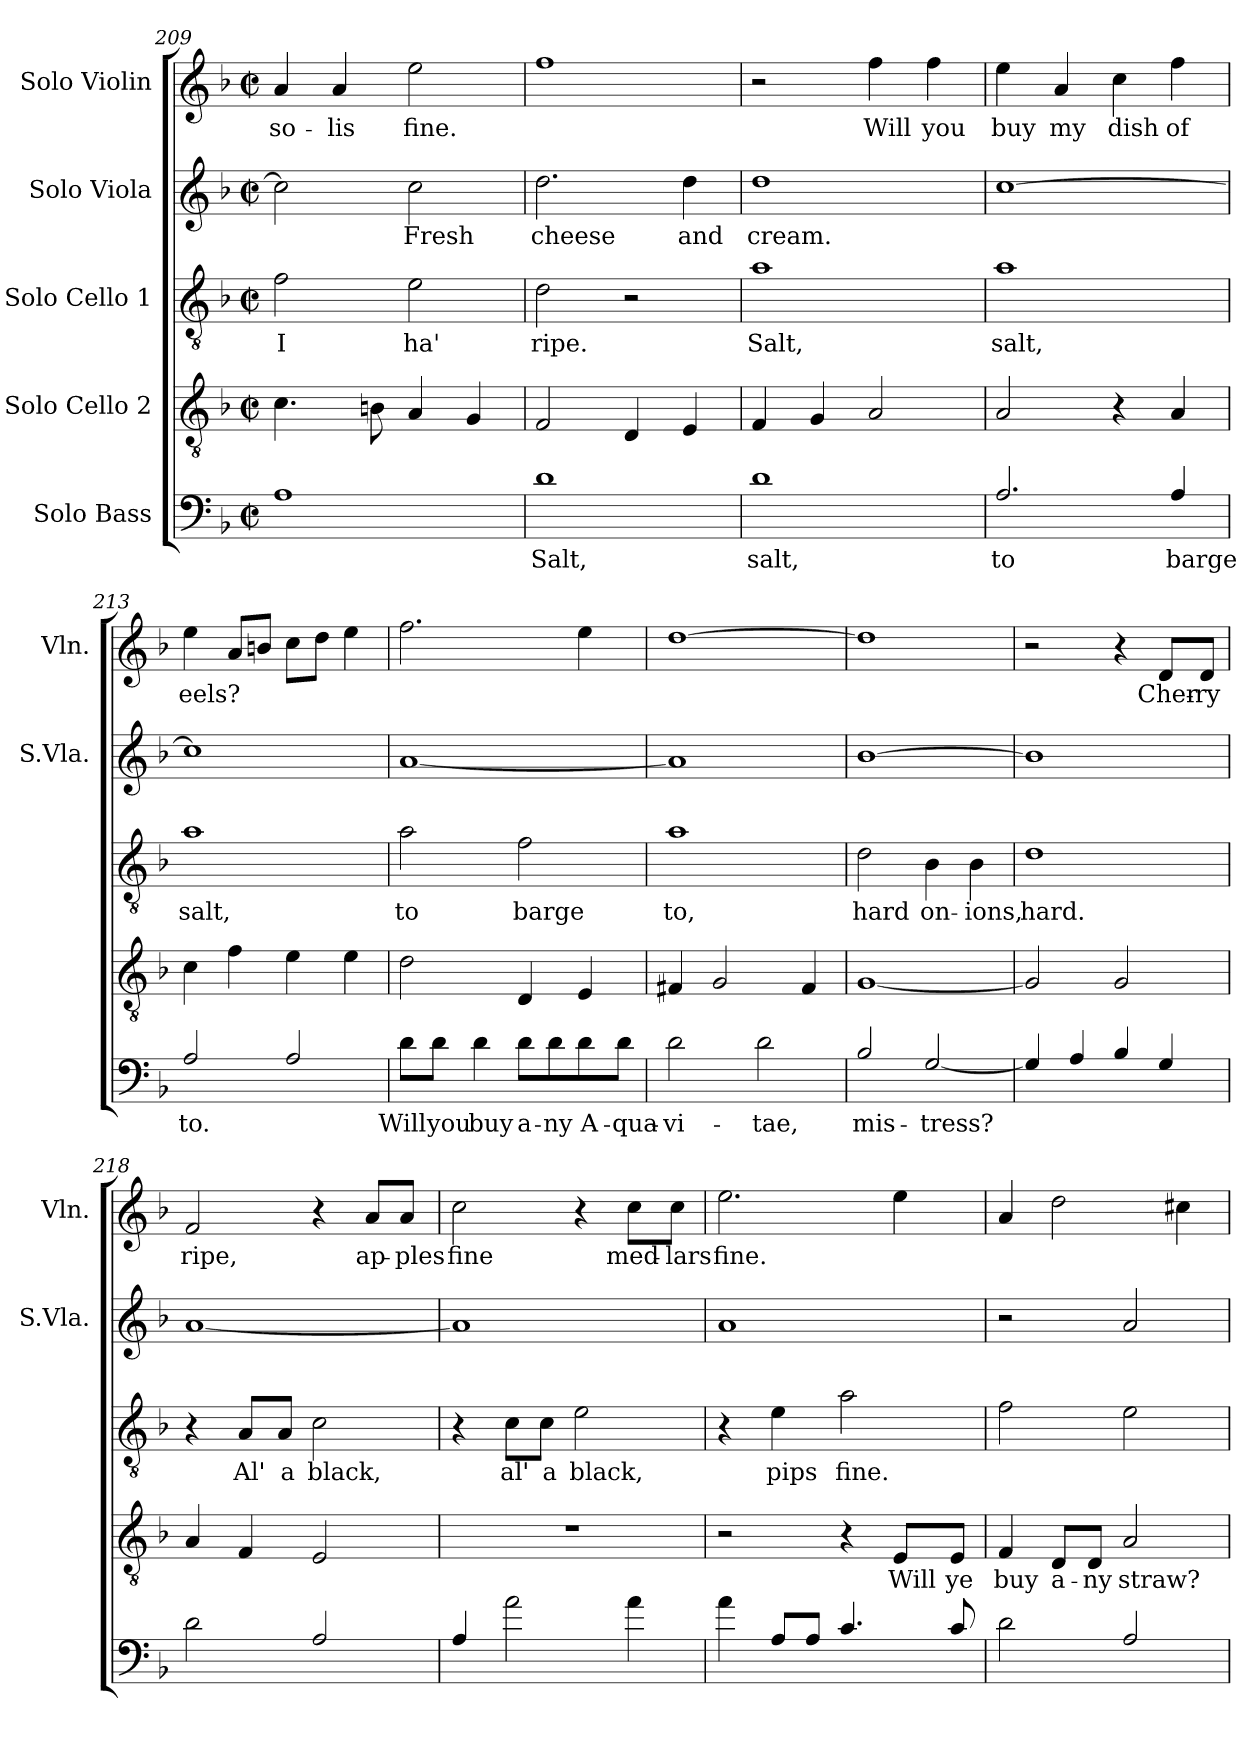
**kern	**text	**kern	**text	**kern	**text	**kern	**text	**kern	**text
*part5	*part5	*part4	*part4	*part3	*part3	*part2	*part2	*part1	*part1
*staff5	*staff5	*staff4	*staff4	*staff3	*staff3	*staff2	*staff2	*staff1	*staff1
*I"Solo Bass	*	*I"Solo Cello 2	*	*I"Solo Cello 1	*	*I"Solo Viola	*	*I"Solo Violin	*
*	*	*	*	*	*	*I'S.Vla.	*	*I'Vln.	*
*clefF4	*	*clefGv2	*	*clefGv2	*	*clefG2	*	*clefG2	*
*ITrd7c12	*	*	*	*	*	*	*	*	*
*k[b-]	*	*k[b-]	*	*k[b-]	*	*k[b-]	*	*k[b-]	*
*F:	*	*F:	*	*F:	*	*F:	*	*F:	*
*M2/2	*	*M2/2	*	*M2/2	*	*M2/2	*	*M2/2	*
*met(c|)	*	*met(c|)	*	*met(c|)	*	*met(c|)	*	*met(c|)	*
=209	=209	=209	=209	=209	=209	=209	=209	=209	=209
1AA	.	4.c\	.	2f\	I	2cc\]	.	4a/	-so-
.	.	.	.	.	.	.	.	4a/	-lis
.	.	8Bn\	.	.	.	.	.	.	.
.	.	4A/	.	2e\	ha'	2cc\	Fresh	2ee\	fine.
.	.	4G/	.	.	.	.	.	.	.
=210	=210	=210	=210	=210	=210	=210	=210	=210	=210
1D	Salt,	2F/	.	2d\	ripe.	2.dd\	cheese	1ff	.
.	.	4D/	.	2r	.	.	.	.	.
.	.	4E/	.	.	.	4dd\	and	.	.
=211	=211	=211	=211	=211	=211	=211	=211	=211	=211
1D	salt,	4F/	.	1a	Salt,	1dd	cream.	2r	.
.	.	4G/	.	.	.	.	.	.	.
.	.	2A/	.	.	.	.	.	4ff\	Will
.	.	.	.	.	.	.	.	4ff\	you
=212	=212	=212	=212	=212	=212	=212	=212	=212	=212
2.AA/	to	2A/	.	1a	salt,	[1cc	.	4ee\	buy
.	.	.	.	.	.	.	.	4a/	my
.	.	4r	.	.	.	.	.	4cc\	dish
4AA/	barge	4A/	.	.	.	.	.	4ff\	of
!!LO:LB:g=z
=213	=213	=213	=213	=213	=213	=213	=213	=213	=213
2AA/	to.	4c\	.	1a	salt,	1cc]	.	4ee\	eels?
.	.	4f\	.	.	.	.	.	8a/L	.
.	.	.	.	.	.	.	.	8bn/J	.
2AA/	.	4e\	.	.	.	.	.	8cc\L	.
.	.	.	.	.	.	.	.	8dd\J	.
.	.	4e\	.	.	.	.	.	4ee\	.
=214	=214	=214	=214	=214	=214	=214	=214	=214	=214
8D\L	Will	2d\	.	2a\	to	[1a	.	2.ff\	.
8D\J	you	.	.	.	.	.	.	.	.
4D\	buy	.	.	.	.	.	.	.	.
8D\L	a-	4D/	.	2f\	barge	.	.	.	.
8D\	-ny	.	.	.	.	.	.	.	.
8D\	A-	4E/	.	.	.	.	.	4ee\	.
8D\J	-qua-	.	.	.	.	.	.	.	.
=215	=215	=215	=215	=215	=215	=215	=215	=215	=215
2D\	-vi-	4F#X/	.	1a	to,	1a]	.	[1dd	.
.	.	2G/	.	.	.	.	.	.	.
2D\	-tae,	.	.	.	.	.	.	.	.
.	.	4F#/	.	.	.	.	.	.	.
=216	=216	=216	=216	=216	=216	=216	=216	=216	=216
2BB-/	mis-	[1G	.	2d\	hard	[1b-	.	1dd]	.
[2GG/	-tress?	.	.	4B-\	on-	.	.	.	.
.	.	.	.	4B-\	-ions,	.	.	.	.
=217	=217	=217	=217	=217	=217	=217	=217	=217	=217
4GG/]	.	2G/]	.	1d	hard.	1b-]	.	2r	.
4AA/	.	.	.	.	.	.	.	.	.
4BB-/	.	2G/	.	.	.	.	.	4r	.
4GG/	.	.	.	.	.	.	.	8d/L	Cher-
.	.	.	.	.	.	.	.	8d/J	-ry
!!LO:PB:g=z
=218	=218	=218	=218	=218	=218	=218	=218	=218	=218
2D\	.	4A/	.	4r	.	[1a	.	2f/	ripe,
.	.	4F/	.	8A/L	Al'	.	.	.	.
.	.	.	.	8A/J	a	.	.	.	.
2AA/	.	2E/	.	2c\	black,	.	.	4r	.
.	.	.	.	.	.	.	.	8a/L	ap-
.	.	.	.	.	.	.	.	8a/J	-ples
=219	=219	=219	=219	=219	=219	=219	=219	=219	=219
4AA/	.	1r	.	4r	.	1a]	.	2cc\	fine
2A\	.	.	.	8c\L	al'	.	.	.	.
.	.	.	.	8c\J	a	.	.	.	.
.	.	.	.	2e\	black,	.	.	4r	.
4A\	.	.	.	.	.	.	.	8cc\L	med-
.	.	.	.	.	.	.	.	8cc\J	-lars
=220	=220	=220	=220	=220	=220	=220	=220	=220	=220
4A\	.	2r	.	4r	.	1a	.	2.ee\	fine.
8AA/L	.	.	.	4e\	pips	.	.	.	.
8AA/J	.	.	.	.	.	.	.	.	.
4.C/	.	4r	.	2a\	fine.	.	.	.	.
.	.	8E/L	Will	.	.	.	.	4ee\	.
8C/	.	8E/J	ye	.	.	.	.	.	.
=221	=221	=221	=221	=221	=221	=221	=221	=221	=221
2D\	.	4F/	buy	2f\	.	2r	.	4a/	.
.	.	8D/L	a-	.	.	.	.	2dd\	.
.	.	8D/J	-ny	.	.	.	.	.	.
2AA/	.	2A/	straw?	2e\	.	2a/	.	.	.
.	.	.	.	.	.	.	.	4cc#X\	.
=	=	=	=	=	=	=	=	=	=
*-	*-	*-	*-	*-	*-	*-	*-	*-	*-
